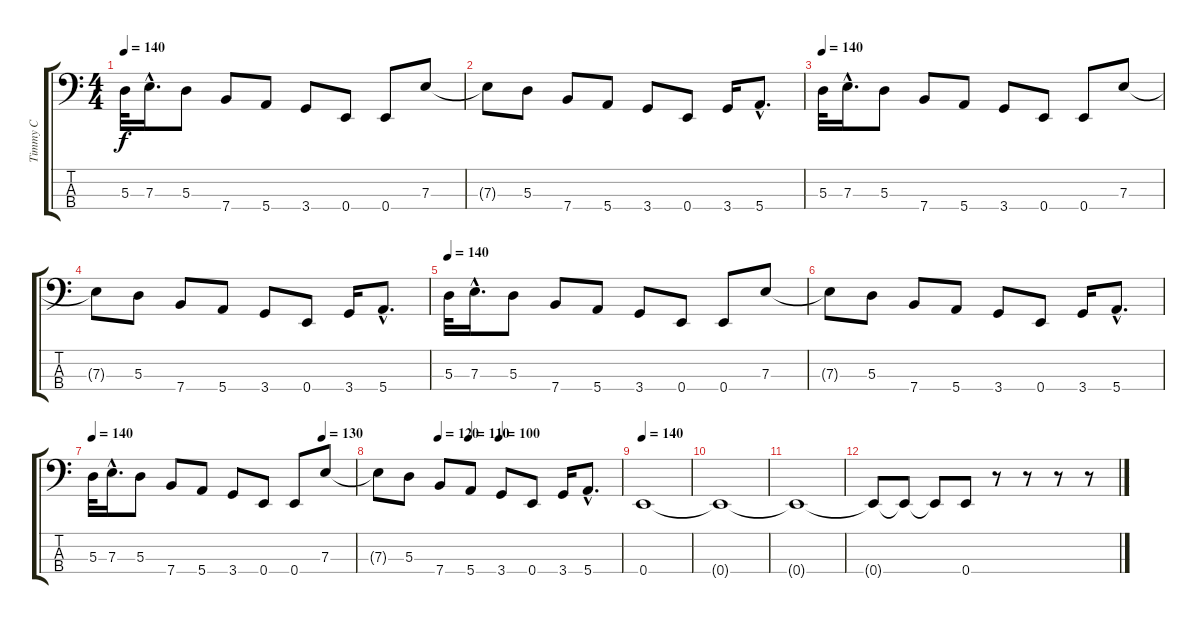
\track ("Timmy C" "Timmy C") {instrument electricbassfinger}
\staff {score tabs}
\tuning (G2 D2 A1 E1) {hide}
\ts (4 4)
\tempo 140
\clef f4
\ks c
5.3.32{dy f} 7.3{hac}.16{d} 5.3.8 7.4.8 5.4.8 3.4.8 0.4.8 0.4.8 7.3.8 |
7.3{t}.8 5.3.8 7.4.8 5.4.8 3.4.8 0.4.8 3.4.16 5.4{hac}.8{d} |
\tempo 140
5.3.32 7.3{hac}.16{d} 5.3.8 7.4.8 5.4.8 3.4.8 0.4.8 0.4.8 7.3.8 |
7.3{t}.8 5.3.8 7.4.8 5.4.8 3.4.8 0.4.8 3.4.16 5.4{hac}.8{d} |
\tempo 140
5.3.32 7.3{hac}.16{d} 5.3.8 7.4.8 5.4.8 3.4.8 0.4.8 0.4.8 7.3.8 |
7.3{t}.8 5.3.8 7.4.8 5.4.8 3.4.8 0.4.8 3.4.16 5.4{hac}.8{d} |
\tempo 140
\tempo (130 0.875)
5.3.32 7.3{hac}.16{d} 5.3.8 7.4.8 5.4.8 3.4.8 0.4.8 0.4.8 7.3.8 |
\tempo (120 0.25)
\tempo (110 0.375)
\tempo (100 0.5)
7.3{t}.8 5.3.8 7.4.8 5.4.8 3.4.8 0.4.8 3.4.16 5.4{hac}.8{d} |
\tempo 140
0.4.1 |
0.4{t}.1 |
0.4{t}.1 |
0.4{t}.8 0.4{t}.8 0.4{t}.8 0.4.8 r.8 r.8 r.8 r.8
